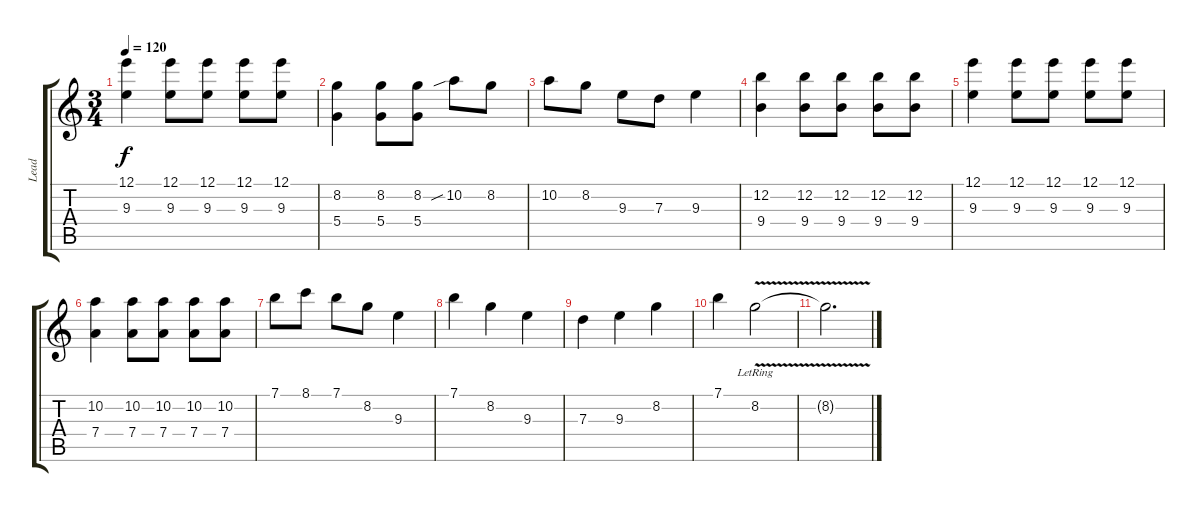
\track ("Lead" "Lead") {instrument acousticguitarsteel}
\staff {score tabs}
\tuning (E4 B3 G3 D3 A2 E2) {hide}
\ts (3 4)
\tempo 120
\clef g2
\ks c
(12.1 9.3).4{dy f} (12.1 9.3).8 (12.1 9.3).8 (12.1 9.3).8 (12.1 9.3).8 |
(8.2 5.4).4 (8.2 5.4).8 (8.2 5.4).8 10.2{sib}.8 8.2.8 |
10.2.8 8.2.8 9.3.8 7.3.8 9.3.4 |
(12.2 9.4).4 (12.2 9.4).8 (12.2 9.4).8 (12.2 9.4).8 (12.2 9.4).8 |
(12.1 9.3).4 (12.1 9.3).8 (12.1 9.3).8 (12.1 9.3).8 (12.1 9.3).8 |
(10.2 7.4).4 (10.2 7.4).8 (10.2 7.4).8 (10.2 7.4).8 (10.2 7.4).8 |
7.1.8 8.1.8 7.1.8 8.2.8 9.3.4 |
7.1.4 8.2.4 9.3.4 |
7.3.4 9.3.4 8.2.4 |
7.1.4 8.2{v lr}.2 |
8.2{t}.2{d}
